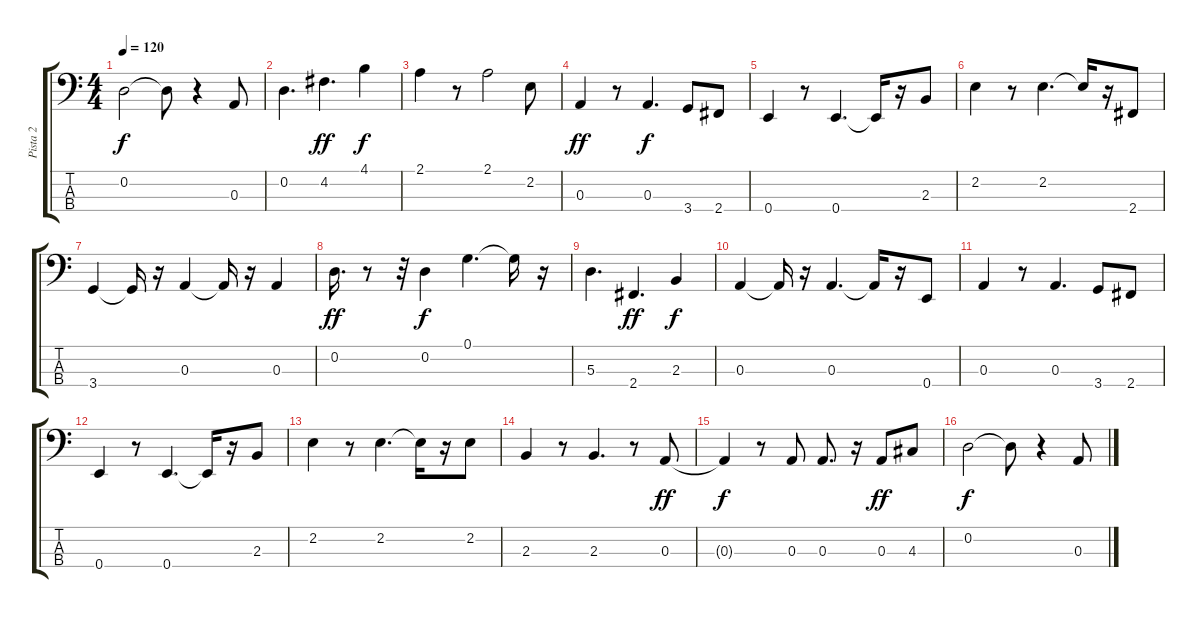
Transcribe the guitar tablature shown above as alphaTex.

\track ("Pista 2" "Pista 2") {instrument electricbassfinger}
\staff {score tabs}
\tuning (G2 D2 A1 E1) {hide}
\ts (4 4)
\tempo 120
\clef f4
\ks c
0.2.2{dy f} 0.2{t}.8 r.4 0.3.8 |
0.2.4{d} 4.2.4{d dy ff} 4.1.4{dy f} |
2.1.4 r.8 2.1.2 2.2.8 |
0.3.4{dy ff} r.8 0.3.4{d dy f} 3.4.8 2.4.8 |
0.4.4 r.8 0.4.4{d} 0.4{t}.16 r.16 2.3.8 |
2.2.4 r.8 2.2.4{d} 2.2{t}.16 r.16 2.4.8 |
3.4.4 3.4{t}.16 r.16 0.3.4 0.3{t}.16 r.16 0.3.4 |
0.2.16{d dy ff} r.8 r.32 0.2.4{dy f} 0.1.4{d} 0.1{t}.16 r.16 |
5.3.4{d} 2.4.4{d dy ff} 2.3.4{dy f} |
0.3.4 0.3{t}.16 r.16 0.3.4{d} 0.3{t}.16 r.16 0.4.8 |
0.3.4 r.8 0.3.4{d} 3.4.8 2.4.8 |
0.4.4 r.8 0.4.4{d} 0.4{t}.16 r.16 2.3.8 |
2.2.4 r.8 2.2.4{d} 2.2{t}.16 r.16 2.2.8 |
2.3.4 r.8 2.3.4{d} r.8 0.3.8{dy ff} |
0.3{t}.4{dy f} r.8 0.3.8 0.3.8{d} r.16 0.3.8{dy ff} 4.3.8 |
0.2.2{dy f} 0.2{t}.8 r.4 0.3.8
